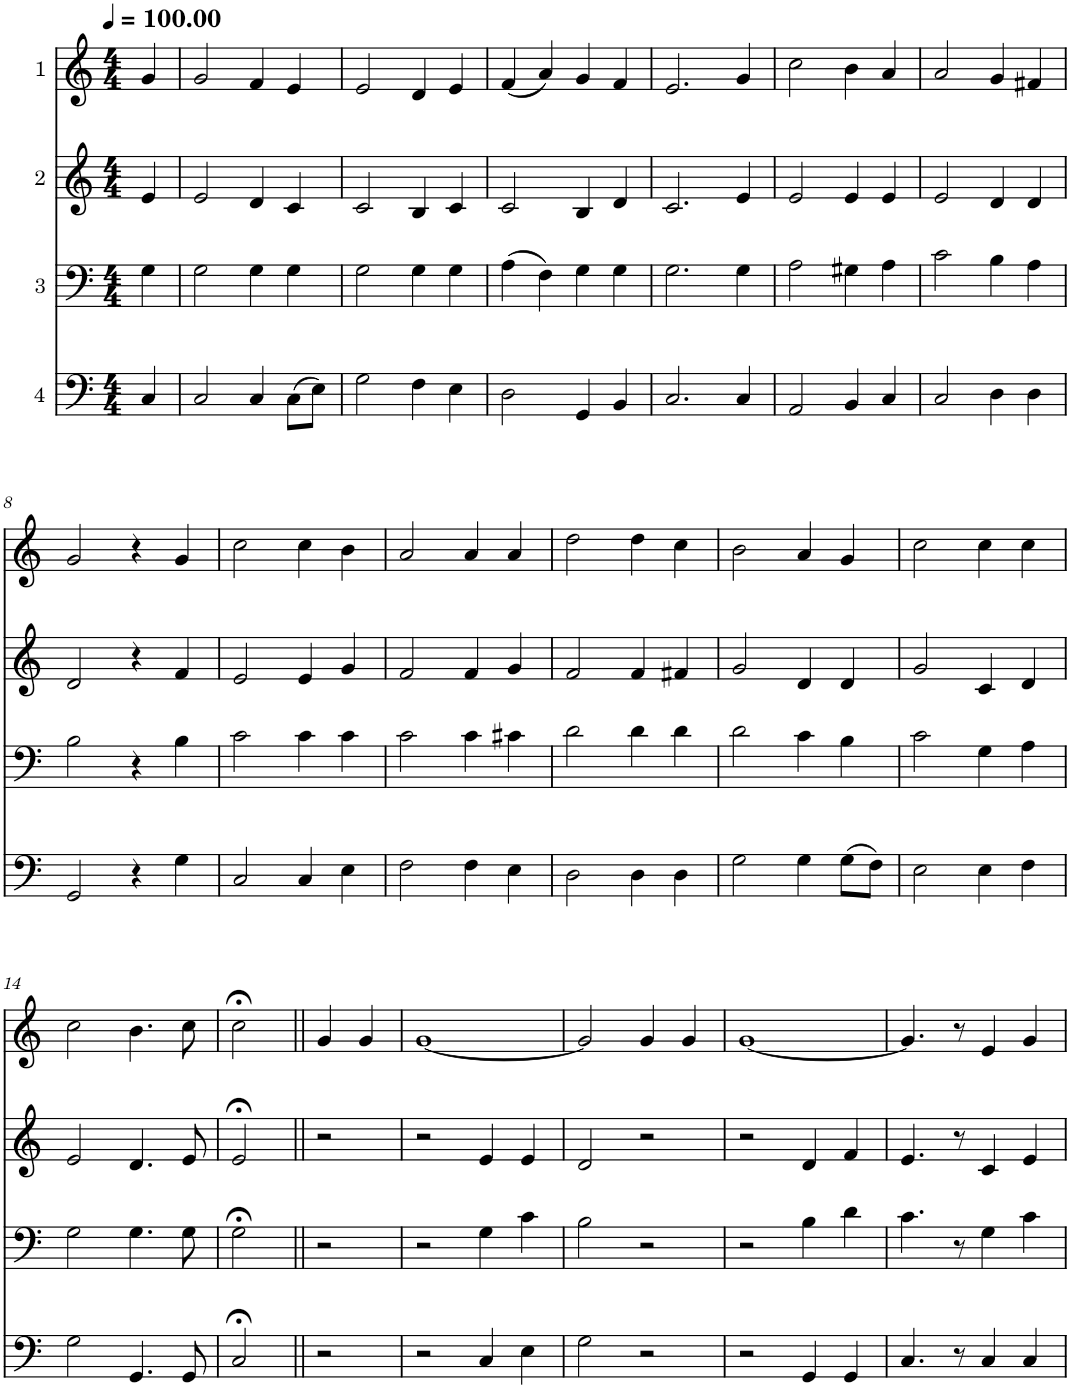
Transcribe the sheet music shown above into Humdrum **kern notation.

**kern	**kern	**kern	**kern
*part4	*part3	*part2	*part1
*staff4	*staff3	*staff2	*staff1
*I"4	*I"3	*I"2	*I"1
*clefF4	*clefF4	*clefG2	*clefG2
*k[]	*k[]	*k[]	*k[]
*M4/4	*M4/4	*M4/4	*M4/4
*MM100	*MM100	*MM100	*MM100
=1	=1	=1	=1
4C/	4G\	4e/	4g/
=2	=2	=2	=2
2C/	2G\	2e/	2g/
4C/	4G\	4d/	4f/
(8C\L	4G\	4c/	4e/
8E\J)	.	.	.
=3	=3	=3	=3
2G\	2G\	2c/	2e/
4F\	4G\	4B/	4d/
4E\	4G\	4c/	4e/
=4	=4	=4	=4
2D\	(4A\	2c/	(4f/
.	4F\)	.	4a/)
4GG/	4G\	4B/	4g/
4BB/	4G\	4d/	4f/
=5	=5	=5	=5
2.C/	2.G\	2.c/	2.e/
4C/	4G\	4e/	4g/
=6	=6	=6	=6
2AA/	2A\	2e/	2cc\
4BB/	4G#X\	4e/	4b\
4C/	4A\	4e/	4a/
=7	=7	=7	=7
2C/	2c\	2e/	2a/
4D\	4B\	4d/	4g/
4D\	4A\	4d/	4f#X/
!!LO:LB:g=z
=8	=8	=8	=8
2GG/	2B\	2d/	2g/
4r	4r	4r	4r
4G\	4B\	4f/	4g/
=9	=9	=9	=9
2C/	2c\	2e/	2cc\
4C/	4c\	4e/	4cc\
4E\	4c\	4g/	4b\
=10	=10	=10	=10
2F\	2c\	2f/	2a/
4F\	4c\	4f/	4a/
4E\	4c#X\	4g/	4a/
=11	=11	=11	=11
2D\	2d\	2f/	2dd\
4D\	4d\	4f/	4dd\
4D\	4d\	4f#X/	4cc\
=12	=12	=12	=12
2G\	2d\	2g/	2b\
4G\	4c\	4d/	4a/
(8G\L	4B\	4d/	4g/
8F\J)	.	.	.
=13	=13	=13	=13
2E\	2c\	2g/	2cc\
4E\	4G\	4c/	4cc\
4F\	4A\	4d/	4cc\
!!LO:LB:g=z
=14	=14	=14	=14
2G\	2G\	2e/	2cc\
4.GG/	4.G\	4.d/	4.b\
8GG/	8G\	8e/	8cc\
=15	=15	=15	=15
2C;</	2G;<\	2e;</	2cc;<\
=16||	=16||	=16||	=16||
2r	2r	2r	4g/
.	.	.	4g/
=17	=17	=17	=17
2r	2r	2r	[1g
4C/	4G\	4e/	.
4E\	4c\	4e/	.
=18	=18	=18	=18
2G\	2B\	2d/	2g/]
2r	2r	2r	4g/
.	.	.	4g/
=19	=19	=19	=19
2r	2r	2r	[1g
4GG/	4B\	4d/	.
4GG/	4d\	4f/	.
=20	=20	=20	=20
4.C/	4.c\	4.e/	4.g/]
8r	8r	8r	8r
4C/	4G\	4c/	4e/
4C/	4c\	4e/	4g/
=	=	=	=
*-	*-	*-	*-
